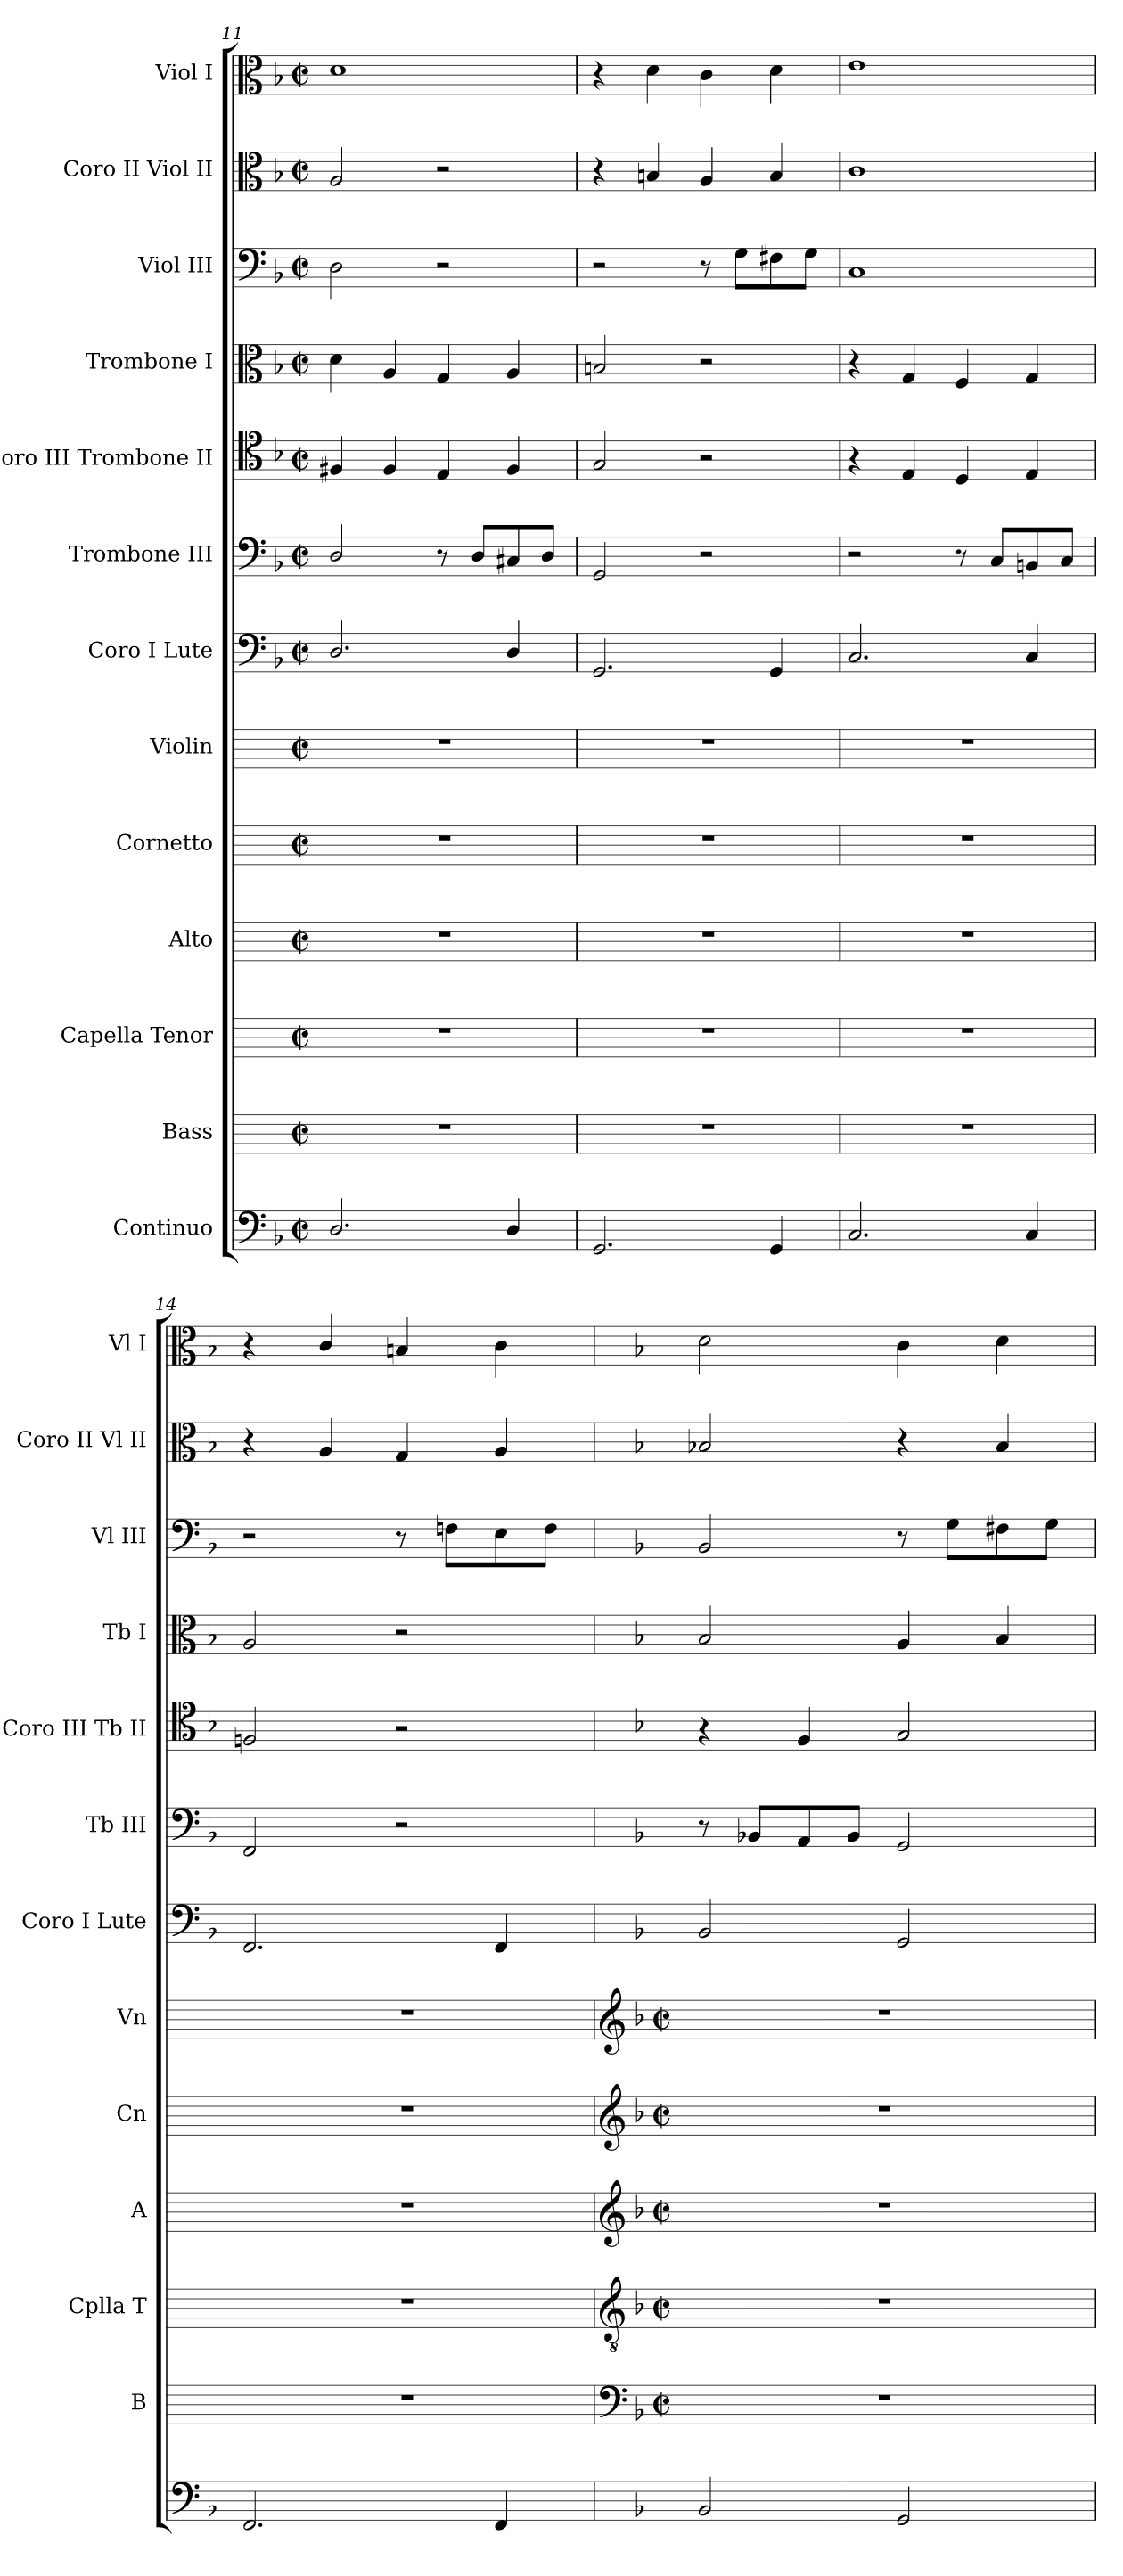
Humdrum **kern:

**kern	**kern	**kern	**kern	**kern	**kern	**kern	**kern	**kern	**kern	**kern	**kern	**kern
*part13	*part12	*part11	*part10	*part9	*part8	*part7	*part6	*part5	*part4	*part3	*part2	*part1
*staff13	*staff12	*staff11	*staff10	*staff9	*staff8	*staff7	*staff6	*staff5	*staff4	*staff3	*staff2	*staff1
*I"Continuo	*I"Bass	*I"Capella Tenor	*I"Alto	*I"Cornetto	*I"Violin	*I"Coro I Lute	*I"Trombone III	*I"Coro III Trombone II	*I"Trombone I	*I"Viol III	*I"Coro II Viol II	*I"Viol I
*	*I'B	*I'Cplla T	*I'A	*I'Cn	*I'Vn	*I'Coro I Lute	*I'Tb III	*I'Coro III Tb II	*I'Tb I	*I'Vl III	*I'Coro II Vl II	*I'Vl I
*clefF4	*	*	*	*	*	*clefF4	*clefF4	*clefC4	*clefC3	*clefF4	*clefC3	*clefC3
*k[b-]	*	*	*	*	*	*k[b-]	*k[b-]	*k[b-]	*k[b-]	*k[b-]	*k[b-]	*k[b-]
*F:	*	*	*	*	*	*F:	*F:	*F:	*F:	*F:	*F:	*F:
*M2/2	*M2/2	*M2/2	*M2/2	*M2/2	*M2/2	*M2/2	*M2/2	*M2/2	*M2/2	*M2/2	*M2/2	*M2/2
*met(c|)	*met(c|)	*met(c|)	*met(c|)	*met(c|)	*met(c|)	*met(c|)	*met(c|)	*met(c|)	*met(c|)	*met(c|)	*met(c|)	*met(c|)
=11	=11	=11	=11	=11	=11	=11	=11	=11	=11	=11	=11	=11
2.D/	1r	1r	1r	1r	1r	2.D/	2D/	4F#X	4d	2D	2A	1d
.	.	.	.	.	.	.	.	4F#	4A	.	.	.
.	.	.	.	.	.	.	8r	4E	4G	2r	2r	.
.	.	.	.	.	.	.	8DL	.	.	.	.	.
4D/	.	.	.	.	.	4D/	8C#X	4F#	4A	.	.	.
.	.	.	.	.	.	.	8DJ	.	.	.	.	.
=12	=12	=12	=12	=12	=12	=12	=12	=12	=12	=12	=12	=12
2.GG	1r	1r	1r	1r	1r	2.GG	2GG	2G	2Bn	2r	4r	4r
.	.	.	.	.	.	.	.	.	.	.	4Bn	4d
.	.	.	.	.	.	.	2r	2r	2r	8r	4A	4c
.	.	.	.	.	.	.	.	.	.	8GL	.	.
4GG	.	.	.	.	.	4GG	.	.	.	8F#X	4B	4d
.	.	.	.	.	.	.	.	.	.	8GJ	.	.
=13	=13	=13	=13	=13	=13	=13	=13	=13	=13	=13	=13	=13
2.C	1r	1r	1r	1r	1r	2.C	2r	4r	4r	1C	1c	1e
.	.	.	.	.	.	.	.	4E	4G	.	.	.
.	.	.	.	.	.	.	8r	4D	4F	.	.	.
.	.	.	.	.	.	.	8CL	.	.	.	.	.
4C	.	.	.	.	.	4C	8BBn	4E	4G	.	.	.
.	.	.	.	.	.	.	8CJ	.	.	.	.	.
=14	=14	=14	=14	=14	=14	=14	=14	=14	=14	=14	=14	=14
2.FF	1r	1r	1r	1r	1r	2.FF	2FF	2Fn	2A	2r	4r	4r
.	.	.	.	.	.	.	.	.	.	.	4A	4c/
.	.	.	.	.	.	.	2r	2r	2r	8r	4G	4Bn
.	.	.	.	.	.	.	.	.	.	8FnL	.	.
4FF	.	.	.	.	.	4FF	.	.	.	8E	4A	4c
.	.	.	.	.	.	.	.	.	.	8FJ	.	.
!!LO:LB:g=z
=15	=15	=15	=15	=15	=15	=15	=15	=15	=15	=15	=15	=15
*	*clefF4	*clefGv2	*clefG2	*clefG2	*clefG2	*	*	*	*	*	*	*
*	*k[b-]	*k[b-]	*k[b-]	*k[b-]	*k[b-]	*	*	*	*	*	*	*
*	*F:	*F:	*F:	*F:	*F:	*	*	*	*	*	*	*
*	*M2/2	*M2/2	*M2/2	*M2/2	*M2/2	*	*	*	*	*	*	*
*	*met(c|)	*met(c|)	*met(c|)	*met(c|)	*met(c|)	*	*	*	*	*	*	*
2BB-	1r	1r	1r	1r	1r	2BB-	8r	4r	2B-	2BB-	2B-X	2d
.	.	.	.	.	.	.	8BB-XL	.	.	.	.	.
.	.	.	.	.	.	.	8AA	4F	.	.	.	.
.	.	.	.	.	.	.	8BB-J	.	.	.	.	.
2GG	.	.	.	.	.	2GG	2GG	2G	4A	8r	4r	4c
.	.	.	.	.	.	.	.	.	.	8GL	.	.
.	.	.	.	.	.	.	.	.	4B-	8F#X	4B-	4d
.	.	.	.	.	.	.	.	.	.	8GJ	.	.
=	=	=	=	=	=	=	=	=	=	=	=	=
*-	*-	*-	*-	*-	*-	*-	*-	*-	*-	*-	*-	*-
